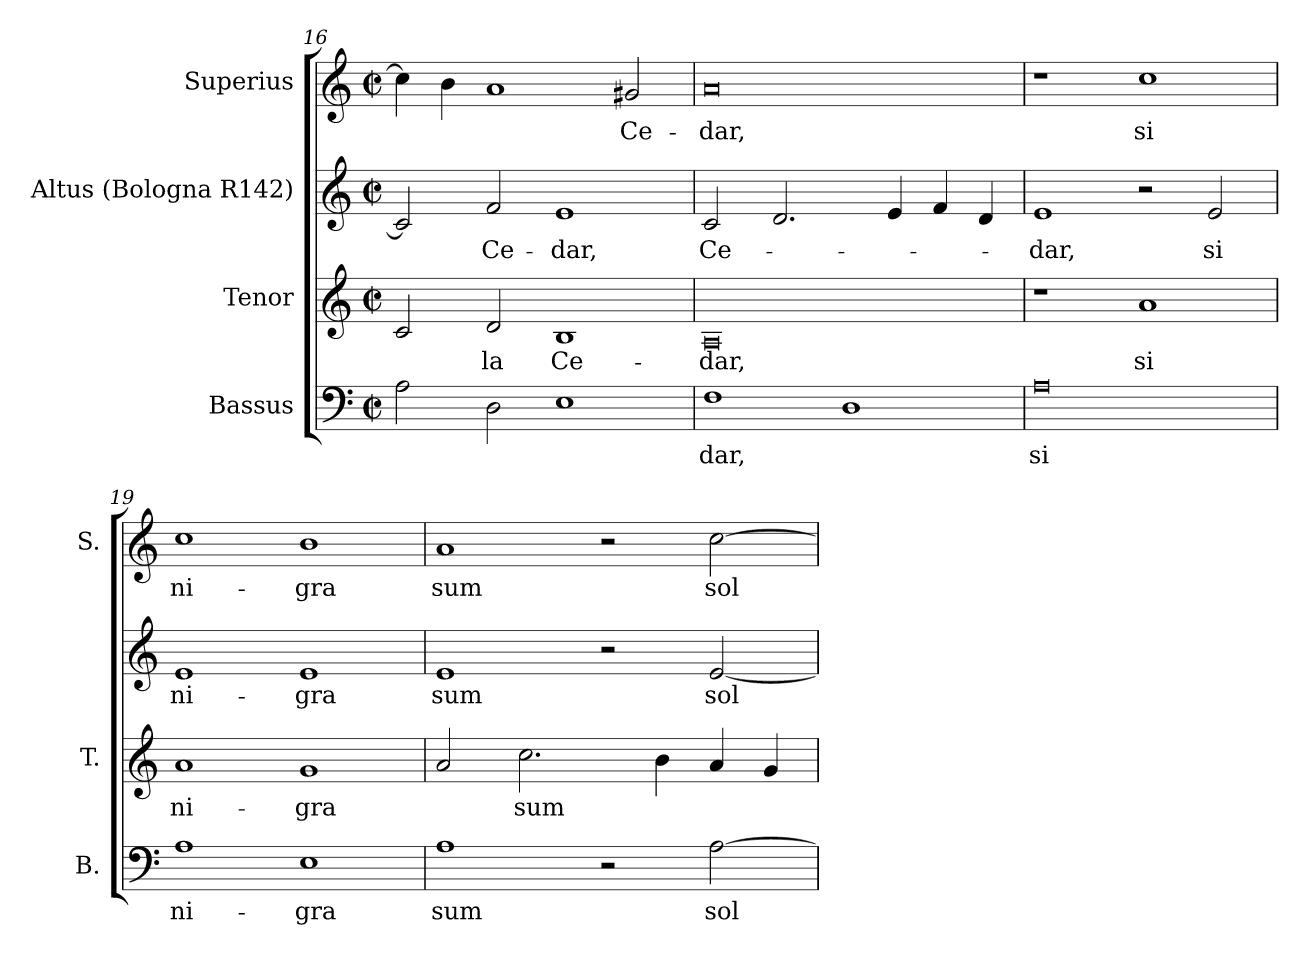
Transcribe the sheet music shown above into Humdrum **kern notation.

**kern	**text	**kern	**text	**kern	**text	**kern	**text
*part4	*part4	*part3	*part3	*part2	*part2	*part1	*part1
*staff4	*staff4	*staff3	*staff3	*staff2	*staff2	*staff1	*staff1
*I"Bassus	*	*I"Tenor	*	*I"Altus (Bologna R142)	*	*I"Superius	*
*I'B.	*	*I'T.	*	*	*	*I'S.	*
*clefF4	*	*clefG2	*	*clefG2	*	*clefG2	*
*k[]	*	*k[]	*	*k[]	*	*k[]	*
*C:	*	*C:	*	*C:	*	*C:	*
*M2/2	*	*M2/2	*	*M2/2	*	*M2/2	*
*met(c|)	*	*met(c|)	*	*met(c|)	*	*met(c|)	*
=16	=16	=16	=16	=16	=16	=16	=16
2Ai\	.	2ci/	.	2ci/]	.	4cci\]	.
.	.	.	.	.	.	4bi\	.
!	!	!	!LO:LY:b:color=#000000	!	!	!	!
!	!	!	!	!	!LO:LY:b:color=#000000	!	!
2Di\	.	2di/	-la	2fi/	Ce-	1ai	.
!	!	!	!LO:LY:b:color=#000000	!	!	!	!
!	!	!	!	!	!LO:LY:b:color=#000000	!	!
1Ei	.	1Bi	Ce-	1ei	-dar,	.	.
!	!	!	!	!	!	!	!LO:LY:b:color=#000000
.	.	.	.	.	.	2g#Xi/	Ce-
=17	=17	=17	=17	=17	=17	=17	=17
!	!LO:LY:b:color=#000000	!	!	!	!	!	!
!	!	!	!LO:LY:b:color=#000000	!	!	!	!
!	!	!	!	!	!LO:LY:b:color=#000000	!	!
!	!	!	!	!	!	!	!LO:LY:b:color=#000000
1Fi	-dar,	0Ai	-dar,	2ci/	Ce-	0ai	-dar,
.	.	.	.	2.di/	.	.	.
1Di	.	.	.	.	.	.	.
.	.	.	.	4ei/	.	.	.
.	.	.	.	4fi/	.	.	.
.	.	.	.	4di/	.	.	.
=18	=18	=18	=18	=18	=18	=18	=18
!	!LO:LY:b:color=#000000	!	!	!	!	!	!
!	!	!	!	!	!LO:LY:b:color=#000000	!	!
0Ai	si	1r	.	1ei	-dar,	1r	.
!	!	!	!LO:LY:b:color=#000000	!	!	!	!
!	!	!	!	!	!	!	!LO:LY:b:color=#000000
.	.	1ai	si	2r	.	1cci	si
!	!	!	!	!	!LO:LY:b:color=#000000	!	!
.	.	.	.	2ei/	si	.	.
=19	=19	=19	=19	=19	=19	=19	=19
!	!LO:LY:b:color=#000000	!	!	!	!	!	!
!	!	!	!LO:LY:b:color=#000000	!	!	!	!
!	!	!	!	!	!LO:LY:b:color=#000000	!	!
!	!	!	!	!	!	!	!LO:LY:b:color=#000000
1Ai	ni-	1ai	ni-	1ei	ni-	1cci	ni-
!	!LO:LY:b:color=#000000	!	!	!	!	!	!
!	!	!	!LO:LY:b:color=#000000	!	!	!	!
!	!	!	!	!	!LO:LY:b:color=#000000	!	!
!	!	!	!	!	!	!	!LO:LY:b:color=#000000
1Ei	-gra	1gi	-gra	1ei	-gra	1bi	-gra
!!LO:PB:g=z
=20	=20	=20	=20	=20	=20	=20	=20
!	!LO:LY:b:color=#000000	!	!	!	!	!	!
!	!	!	!	!	!LO:LY:b:color=#000000	!	!
!	!	!	!	!	!	!	!LO:LY:b:color=#000000
1Ai	sum	2ai/	.	1ei	sum	1ai	sum
!	!	!	!LO:LY:b:color=#000000	!	!	!	!
.	.	2.cci\	sum	.	.	.	.
2r	.	.	.	2r	.	2r	.
.	.	4bi\	.	.	.	.	.
!	!LO:LY:b:color=#000000	!	!	!	!	!	!
!	!	!	!	!	!LO:LY:b:color=#000000	!	!
!	!	!	!	!	!	!	!LO:LY:b:color=#000000
[>2Ai\	sol	4ai/	.	[<2ei/	sol	[>2cci\	sol
.	.	4gi/	.	.	.	.	.
=	=	=	=	=	=	=	=
*-	*-	*-	*-	*-	*-	*-	*-
